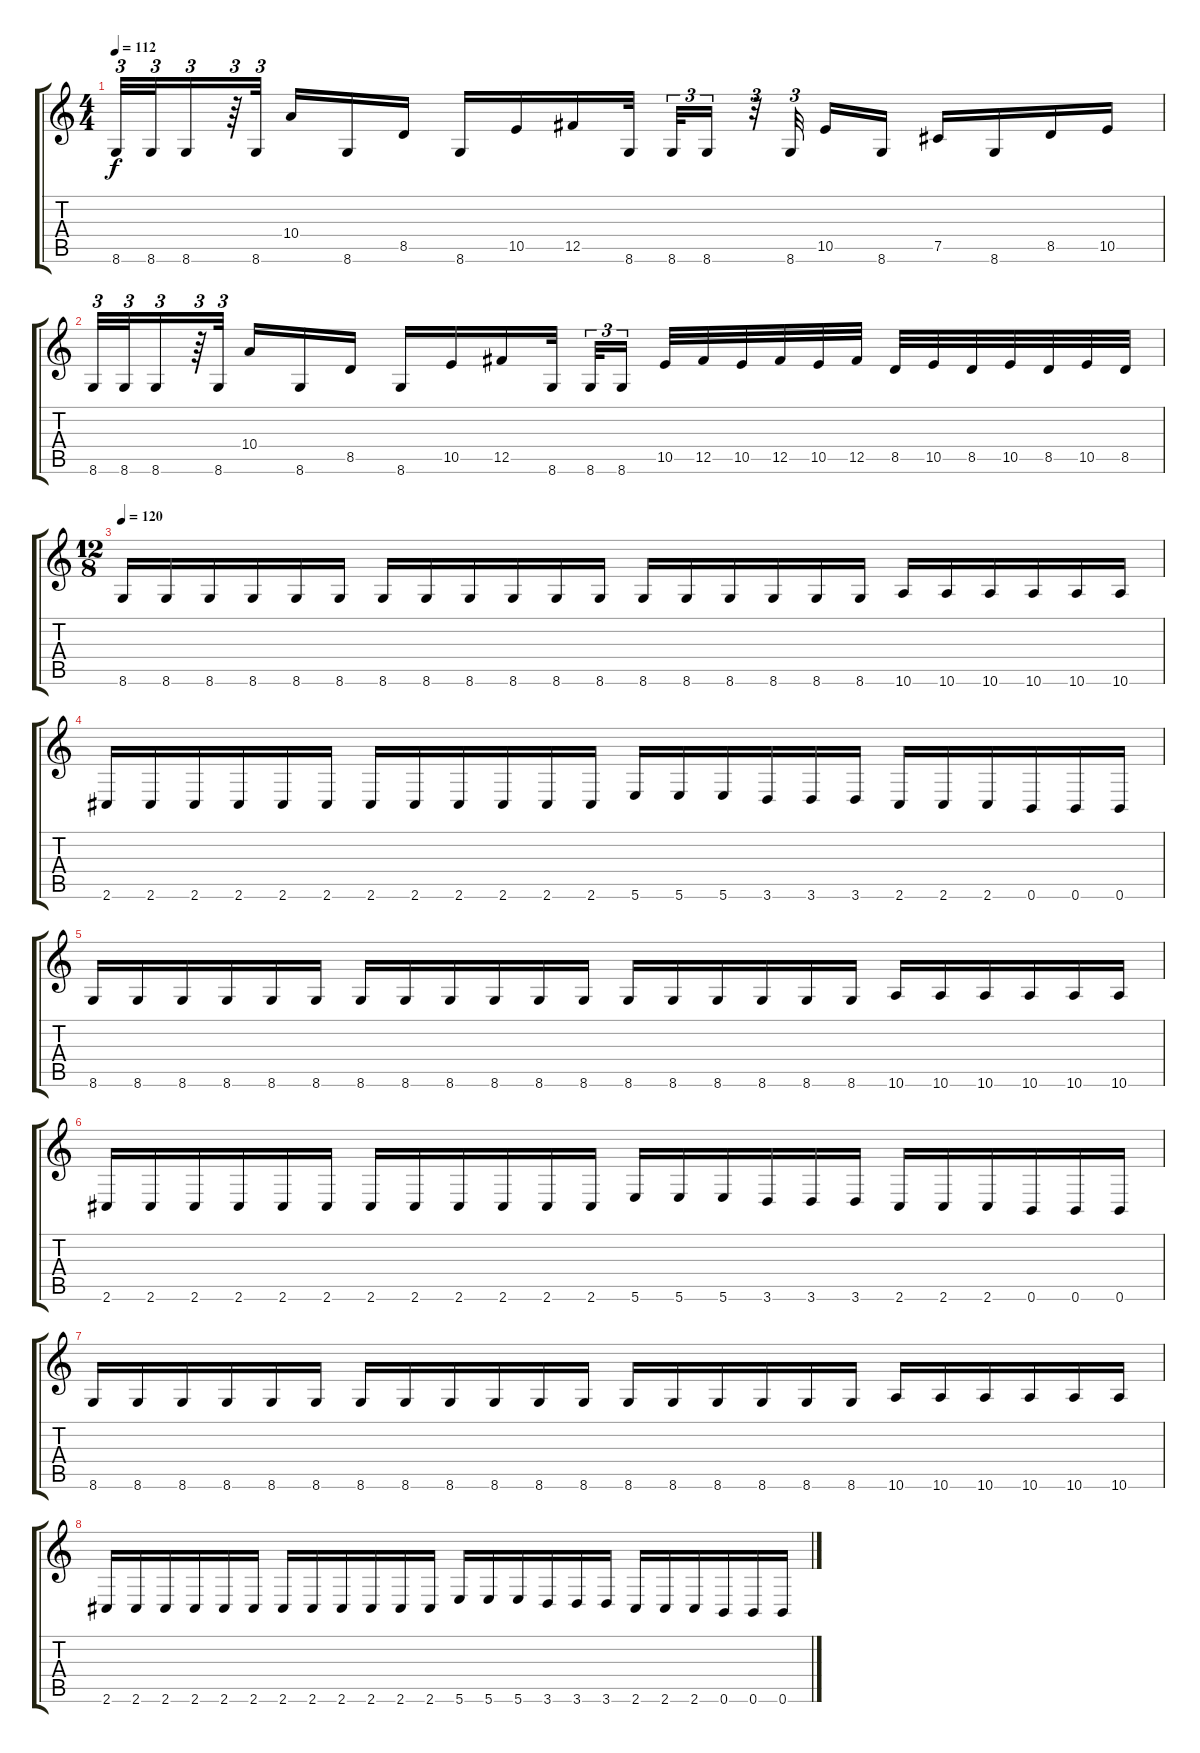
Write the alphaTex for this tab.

\track (" " " ") {instrument distortionguitar}
\staff {score tabs}
\tuning (Db4 Ab3 E3 B2 Gb2 B1) {hide}
\ts (4 4)
\tempo 112
\clef g2
\ks c
8.6.32{tu (3 2) dy f} 8.6.32{tu (3 2)} 8.6.16{tu (3 2)} r.64{tu (3 2)} 8.6.32{tu (3 2) beam splitsecondary} 10.4.16 8.6.16 8.5.16 8.6.16 10.5.16 12.5.16 8.6.32 8.6.32{tu (3 2)} 8.6.16{tu (3 2)} r.32{tu (3 2)} 8.6.32{tu (3 2) beam splitsecondary} 10.5.16 8.6.16 7.5.16 8.6.16 8.5.16 10.5.16 |
8.6.32{tu (3 2)} 8.6.32{tu (3 2)} 8.6.16{tu (3 2)} r.64{tu (3 2)} 8.6.32{tu (3 2) beam splitsecondary} 10.4.16 8.6.16 8.5.16 8.6.16 10.5.16 12.5.16 8.6.32 8.6.32{tu (3 2)} 8.6.16{tu (3 2) beam splitsecondary} 10.5.32 12.5.32 10.5.32 12.5.32 10.5.32 12.5.32 8.5.32 10.5.32 8.5.32 10.5.32 8.5.32 10.5.32 8.5.32 |
\ts (12 8)
\tempo 120
8.6.16 8.6.16 8.6.16 8.6.16 8.6.16 8.6.16 8.6.16 8.6.16 8.6.16 8.6.16 8.6.16 8.6.16 8.6.16 8.6.16 8.6.16 8.6.16 8.6.16 8.6.16 10.6.16 10.6.16 10.6.16 10.6.16 10.6.16 10.6.16 |
2.6.16 2.6.16 2.6.16 2.6.16 2.6.16 2.6.16 2.6.16 2.6.16 2.6.16 2.6.16 2.6.16 2.6.16 5.6.16 5.6.16 5.6.16 3.6.16 3.6.16 3.6.16 2.6.16 2.6.16 2.6.16 0.6.16 0.6.16 0.6.16 |
8.6.16 8.6.16 8.6.16 8.6.16 8.6.16 8.6.16 8.6.16 8.6.16 8.6.16 8.6.16 8.6.16 8.6.16 8.6.16 8.6.16 8.6.16 8.6.16 8.6.16 8.6.16 10.6.16 10.6.16 10.6.16 10.6.16 10.6.16 10.6.16 |
2.6.16 2.6.16 2.6.16 2.6.16 2.6.16 2.6.16 2.6.16 2.6.16 2.6.16 2.6.16 2.6.16 2.6.16 5.6.16 5.6.16 5.6.16 3.6.16 3.6.16 3.6.16 2.6.16 2.6.16 2.6.16 0.6.16 0.6.16 0.6.16 |
8.6.16 8.6.16 8.6.16 8.6.16 8.6.16 8.6.16 8.6.16 8.6.16 8.6.16 8.6.16 8.6.16 8.6.16 8.6.16 8.6.16 8.6.16 8.6.16 8.6.16 8.6.16 10.6.16 10.6.16 10.6.16 10.6.16 10.6.16 10.6.16 |
2.6.16 2.6.16 2.6.16 2.6.16 2.6.16 2.6.16 2.6.16 2.6.16 2.6.16 2.6.16 2.6.16 2.6.16 5.6.16 5.6.16 5.6.16 3.6.16 3.6.16 3.6.16 2.6.16 2.6.16 2.6.16 0.6.16 0.6.16 0.6.16
